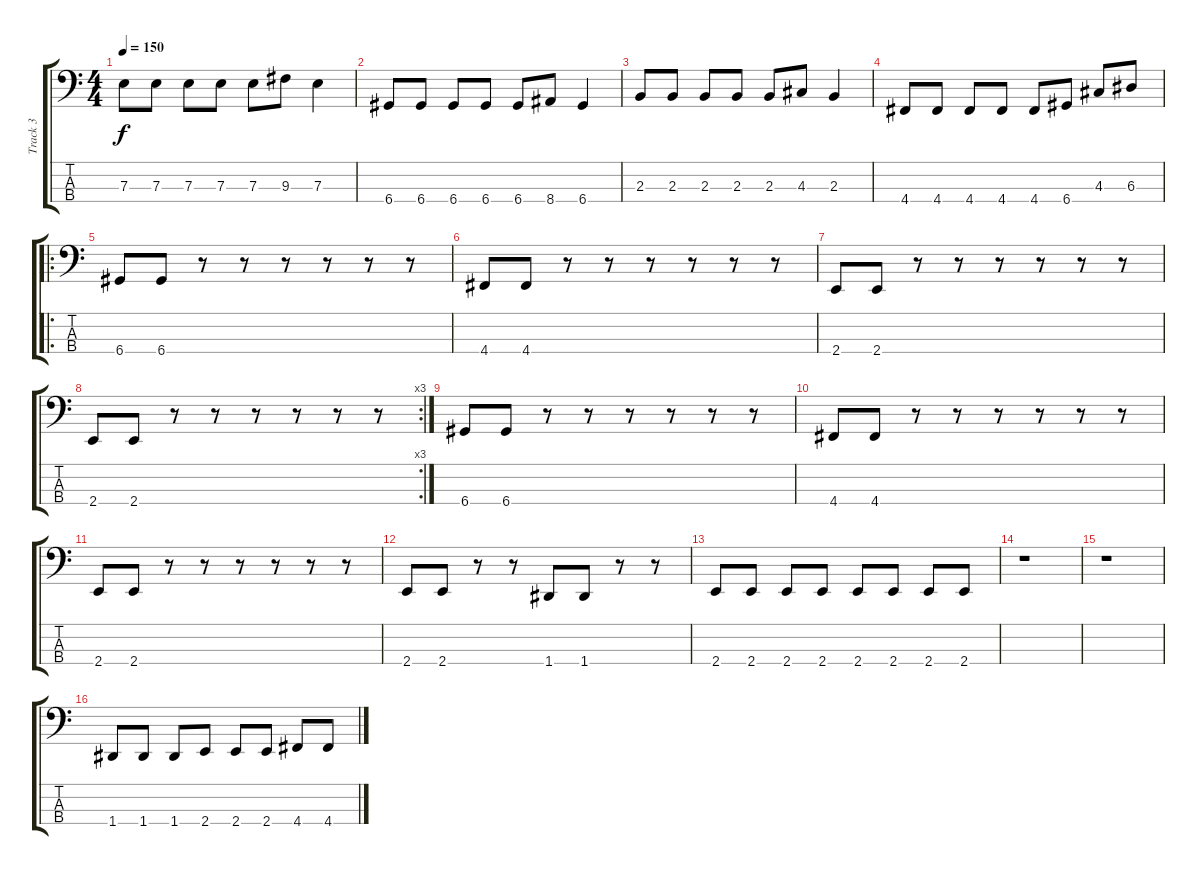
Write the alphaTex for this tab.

\track ("Track 3" "Track 3") {instrument electricbassfinger}
\staff {score tabs}
\tuning (G2 D2 A1 D1) {hide}
\ts (4 4)
\tempo 150
\clef f4
\ks c
7.3.8{dy f} 7.3.8 7.3.8 7.3.8 7.3.8 9.3.8 7.3.4 |
6.4.8 6.4.8 6.4.8 6.4.8 6.4.8 8.4.8 6.4.4 |
2.3.8 2.3.8 2.3.8 2.3.8 2.3.8 4.3.8 2.3.4 |
4.4.8 4.4.8 4.4.8 4.4.8 4.4.8 6.4.8 4.3.8 6.3.8 |
\ro
6.4.8 6.4.8 r.8 r.8 r.8 r.8 r.8 r.8 |
4.4.8 4.4.8 r.8 r.8 r.8 r.8 r.8 r.8 |
2.4.8 2.4.8 r.8 r.8 r.8 r.8 r.8 r.8 |
\rc 3
2.4.8 2.4.8 r.8 r.8 r.8 r.8 r.8 r.8 |
6.4.8 6.4.8 r.8 r.8 r.8 r.8 r.8 r.8 |
4.4.8 4.4.8 r.8 r.8 r.8 r.8 r.8 r.8 |
2.4.8 2.4.8 r.8 r.8 r.8 r.8 r.8 r.8 |
2.4.8 2.4.8 r.8 r.8 1.4.8 1.4.8 r.8 r.8 |
2.4.8 2.4.8 2.4.8 2.4.8 2.4.8 2.4.8 2.4.8 2.4.8 |
r.1 |
r.1 |
1.4.8 1.4.8 1.4.8 2.4.8 2.4.8 2.4.8 4.4.8 4.4.8
